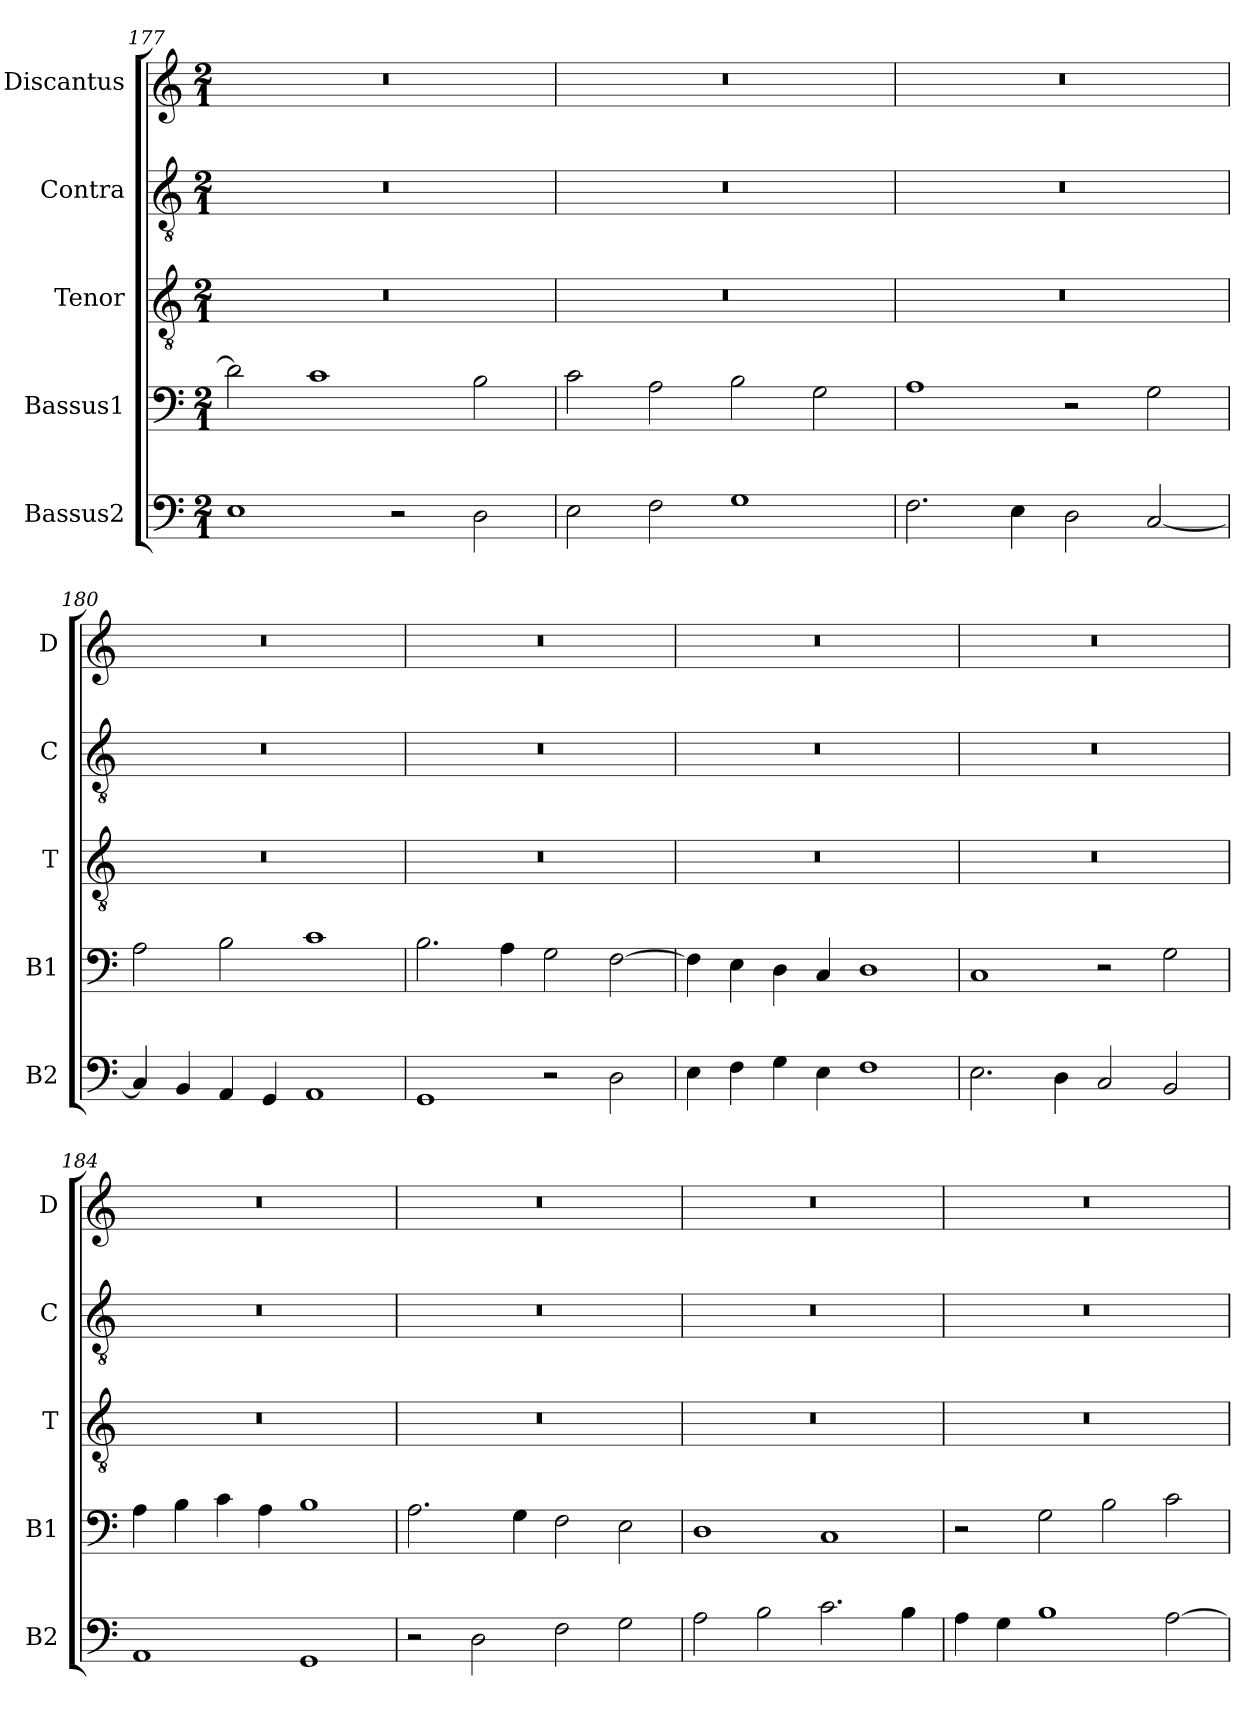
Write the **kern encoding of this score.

**kern	**kern	**kern	**kern	**kern
*part5	*part4	*part3	*part2	*part1
*staff5	*staff4	*staff3	*staff2	*staff1
*I"Bassus2	*I"Bassus1	*I"Tenor	*I"Contra	*I"Discantus
*I'B2	*I'B1	*I'T	*I'C	*I'D
*clefF4	*clefF4	*clefGv2	*clefGv2	*clefG2
*k[]	*k[]	*k[]	*k[]	*k[]
*M2/1	*M2/1	*M2/1	*M2/1	*M2/1
=177	=177	=177	=177	=177
1E	2d\]	0r	0r	0r
.	1c	.	.	.
2r	.	.	.	.
2D\	2B\	.	.	.
=178	=178	=178	=178	=178
2E\	2c\	0r	0r	0r
2F\	2A\	.	.	.
1G	2B\	.	.	.
.	2G\	.	.	.
=179	=179	=179	=179	=179
2.F\	1A	0r	0r	0r
4E\	.	.	.	.
2D\	2r	.	.	.
[2C/	2G\	.	.	.
=180	=180	=180	=180	=180
4C/]	2A\	0r	0r	0r
4BB/	.	.	.	.
4AA/	2B\	.	.	.
4GG/	.	.	.	.
1AA	1c	.	.	.
=181	=181	=181	=181	=181
1GG	2.B\	0r	0r	0r
.	4A\	.	.	.
2r	2G\	.	.	.
2D\	[2F\	.	.	.
=182	=182	=182	=182	=182
4E\	4F\]	0r	0r	0r
4F\	4E\	.	.	.
4G\	4D\	.	.	.
4E\	4C/	.	.	.
1F	1D	.	.	.
=183	=183	=183	=183	=183
2.E\	1C	0r	0r	0r
4D\	.	.	.	.
2C/	2r	.	.	.
2BB/	2G\	.	.	.
=184	=184	=184	=184	=184
1AA	4A\	0r	0r	0r
.	4B\	.	.	.
.	4c\	.	.	.
.	4A\	.	.	.
1GG	1B	.	.	.
=185	=185	=185	=185	=185
2r	2.A\	0r	0r	0r
2D\	.	.	.	.
.	4G\	.	.	.
2F\	2F\	.	.	.
2G\	2E\	.	.	.
=186	=186	=186	=186	=186
2A\	1D	0r	0r	0r
2B\	.	.	.	.
2.c\	1C	.	.	.
4B\	.	.	.	.
=187	=187	=187	=187	=187
4A\	2r	0r	0r	0r
4G\	.	.	.	.
1B	2G\	.	.	.
.	2B\	.	.	.
[2A\	2c\	.	.	.
=	=	=	=	=
*-	*-	*-	*-	*-
